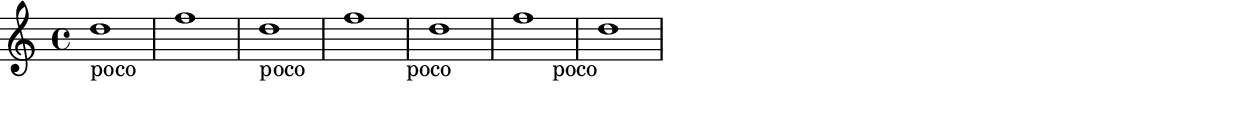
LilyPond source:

%% Generated by lilypond-book.py
%% Options: [exampleindent=10.16\mm,fragment,indent=0\mm,line-width=160\mm,quote,relative=2]
\include "lilypond-book-preamble.ly"


% ****************************************************************
% Start cut-&-pastable-section
% ****************************************************************



\paper {
  indent = 0\mm
  line-width = 160\mm
  % offset the left padding, also add 1mm as lilypond creates cropped
  % images with a little space on the right
  line-width = #(- line-width (* mm  3.000000) (* mm 1))
  line-width = 160\mm - 2.0 * 10.16\mm
  % offset the left padding, also add 1mm as lilypond creates cropped
  % images with a little space on the right
  line-width = #(- line-width (* mm  3.000000) (* mm 1))
}

\layout {
  
}



\relative c''
{


% ****************************************************************
% ly snippet contents follows:
% ****************************************************************
\sourcefileline 732
d1-\markup { poco }
f
d-\markup { \left-align poco }
f
d-\markup { \center-align { poco } }
f
d-\markup { \right-align poco }



% ****************************************************************
% end ly snippet
% ****************************************************************
}
